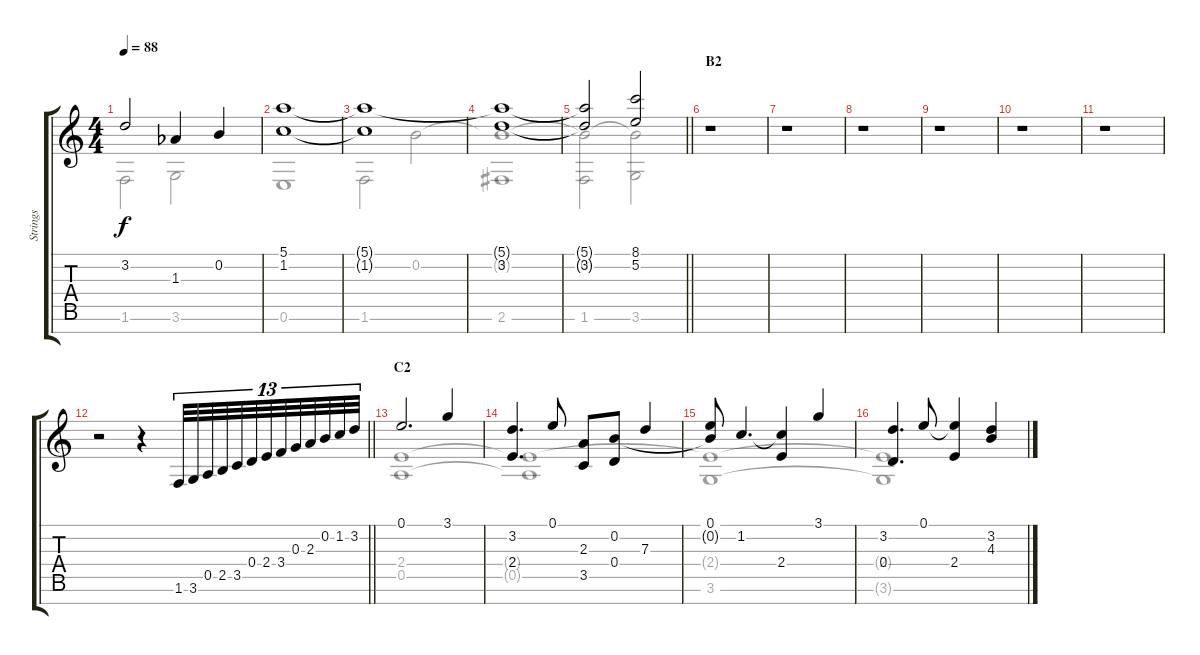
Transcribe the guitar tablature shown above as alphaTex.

\track ("Strings" "Strings") {instrument stringensemble1}
\staff {score tabs}
\tuning (E5 B4 G4 D4 A3 E3 B2) {hide}
\voice
\ts (4 4)
\tempo 88
\clef g2
\ks c
3.2{t}.2{dy f} 1.3{acc b}.4 0.2.4 |
(5.1 1.2).1 |
(5.1{t} 1.2{t}).1 |
(5.1{t} 3.2).1 |
\barLineRight lightlight
(5.1{t} 3.2{t}).2 (8.1 5.2).2 |
\section ("" "B2")
r.1 |
r.1 |
r.1 |
r.1 |
r.1 |
r.1 |
\barLineRight lightlight
r.2 r.4 1.6.32{tu (13 8)} 3.6.32{tu (13 8)} 0.5.32{tu (13 8)} 2.5.32{tu (13 8)} 3.5.32{tu (13 8)} 0.4.32{tu (13 8)} 2.4.32{tu (13 8)} 3.4.32{tu (13 8)} 0.3.32{tu (13 8)} 2.3.32{tu (13 8)} 0.2.32{tu (13 8)} 1.2.32{tu (13 8)} 3.2.32{tu (13 8)} |
\section ("" "C2")
0.1.2{d} 3.1.4 |
(3.2 2.4).4{d} 0.1.8 (2.3 3.5).8 (0.2 0.4).8 7.3.4 |
(0.1 0.2{t}).8 1.2.4{d} (1.2{t} 2.4).4 3.1.4 |
(3.2 0.4).4{d} 0.1.8 (0.1{t} 2.4).4 (3.2 4.3).4
\voice
\clef g2
\ottava regular
\simile none
\ks c
1.6.2{dy f} 3.6.2 |
0.6.1 |
1.6.2 0.2.2 |
(0.2{t} 2.6).1 |
\barLineRight lightlight
(0.2{t} 1.6).2 (0.2{t} 3.6).2 |
|
|
|
|
|
|
\barLineRight lightlight
|
(2.4 0.5).1 |
(2.4{t} 0.5{t}).1 |
(2.4{t} 3.6).1 |
(2.4{t} 3.6{t}).1
